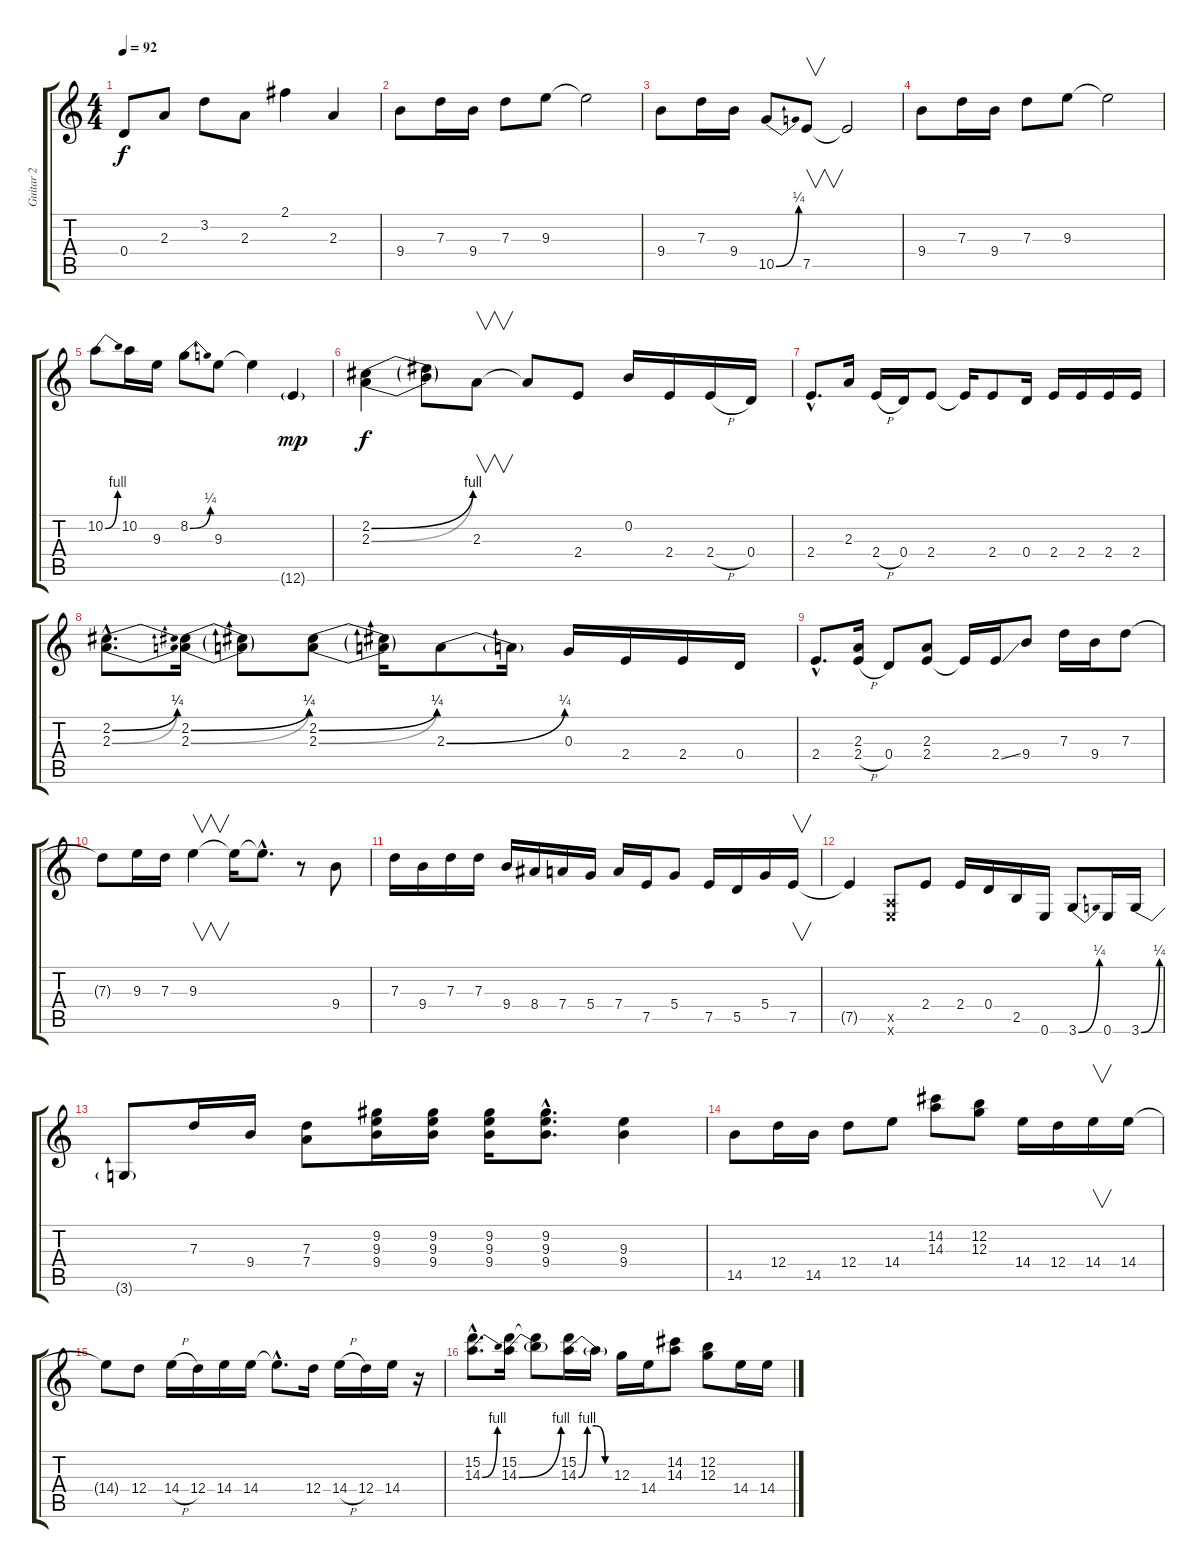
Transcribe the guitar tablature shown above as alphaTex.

\track ("Guitar 2" "Guitar 2") {instrument overdrivenguitar}
\staff {score tabs}
\tuning (E4 B3 G3 D3 A2 E2) {hide}
\ts (4 4)
\tempo 92
\clef g2
\ks c
0.4.8{dy f} 2.3.8 3.2.8 2.3.8 2.1.4 2.3.4 |
9.4.8 7.3.16 9.4.16 7.3.8 9.3.8 9.3{t}.2 |
9.4.8 7.3.16 9.4.16 10.5{be (bend 0 0 60 1)}.8 7.5.8{v} 7.5{t}.2 |
9.4.8 7.3.16 9.4.16 7.3.8 9.3.8 9.3{t}.2 |
10.2{be (bend 0 0 60 4)}.8 10.2.16 9.3.16 8.2{be (bend 0 0 60 1)}.8 9.3.8 9.3{t}.4 12.6{g}.4{dy mp} |
(2.2{be (bend 0 0 60 4)} 2.3{be (bend 0 0 60 4)}).4{dy f} (2.2{t} 2.3{t}).8 2.3.8{v} 2.3{t}.8 2.4.8 0.2.16 2.4.16 2.4{h}.16 0.4.16 |
2.4{hac}.8{d} 2.3.16 2.4{h}.16 0.4.16 2.4.8 2.4{t}.16 2.4.8 0.4.16 2.4.16 2.4.16 2.4.16 2.4.16 |
(2.2{be (bend 0 0 60 1) hac} 2.3{be (bend 0 0 60 1) hac}).8{d} (2.2{be (bend 0 0 60 1)} 2.3{be (bend 0 0 60 1)}).16 (2.2{t} 2.3{t}).8 (2.2{be (bend 0 0 60 1)} 2.3{be (bend 0 0 60 1)}).8 (2.2{t} 2.3{t}).16 2.3{be (bend 0 0 60 1)}.8 2.3{t}.16 0.3.16 2.4.16 2.4.16 0.4.16 |
2.4{hac}.8{d} (2.3 2.4{h}).16 0.4.8 (2.3 2.4).8 2.4{t}.16 2.4{ss}.16 9.4.8 7.3.16 9.4.16 7.3.8 |
7.3{t}.8 9.3.16 7.3.16 9.3.4{v} 9.3{t}.16 9.3{hac t}.8{d} r.8 9.4.8 |
7.3.16 9.4.16 7.3.16 7.3.16 9.4.16 8.4.16 7.4.16 5.4.16 7.4.16 7.5.16 5.4.8 7.5.16 5.5.16 5.4.16 7.5.16{v} |
7.5{t}.4 (0.5{x} 0.6{x}).8 2.4.8 2.4.16 0.4.16 2.5.16 0.6.16 3.6{be (bend 0 0 60 1)}.8 0.6.16 3.6{be (bend 0 0 60 1)}.16 |
3.6{t}.8 7.3.16 9.4.16 (7.3 7.4).8 (9.2 9.3 9.4).16 (9.2 9.3 9.4).16 (9.2 9.3 9.4).16 (9.2{hac} 9.3{hac} 9.4{hac}).8{d} (9.3 9.4).4 |
14.5.8 12.4.16 14.5.16 12.4.8 14.4.8 (14.2 14.3).8 (12.2 12.3).8 14.4.16 12.4.16 14.4.16{v} 14.4.16 |
14.4{t}.8 12.4.8 14.4{h}.16 12.4.16 14.4.16 14.4.16 14.4{hac t}.8{d} 12.4.16 14.4{h}.16 12.4.16 14.4.16 r.16 |
(15.2{hac} 14.3{be (bend 0 0 60 4) hac}).8{d} (15.2 14.3{be (bend 0 0 60 4)}).16 (15.2{t} 14.3{t}).8 (15.2 14.3{be (custom 0 0 15 4 30 4 45 0 60 0)}).16 14.3{t}.16 12.3.16 14.4.16 (14.2 14.3).8 (12.2 12.3).8 14.4.16 14.4.16
